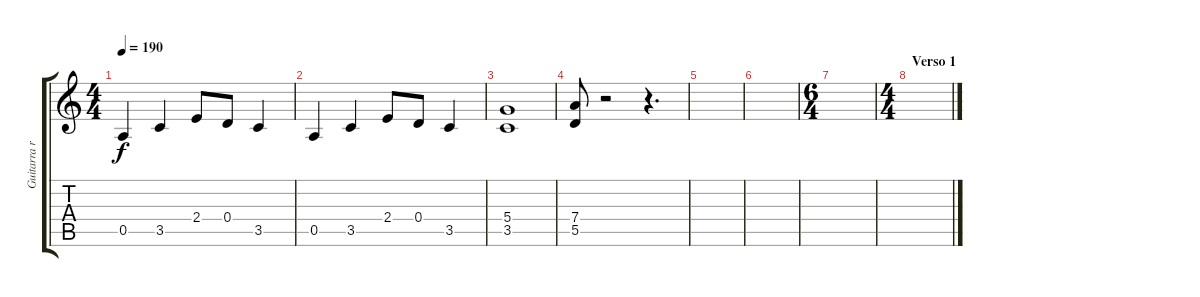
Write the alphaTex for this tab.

\track ("Guitarra ritmica" "Guitarra r") {instrument distortionguitar}
\staff {score tabs}
\tuning (E4 B3 G3 D3 A2 E2) {hide}
\ts (4 4)
\tempo 190
\clef g2
\ks c
0.5.4{dy f} 3.5.4 2.4.8 0.4.8 3.5.4 |
0.5.4 3.5.4 2.4.8 0.4.8 3.5.4 |
(5.4 3.5).1 |
\section ("" "")
(7.4 5.5).8 r.2 r.4{d} |
|
|
\ts (6 4)
|
\ts (4 4)
\section ("" "Verso 1")
